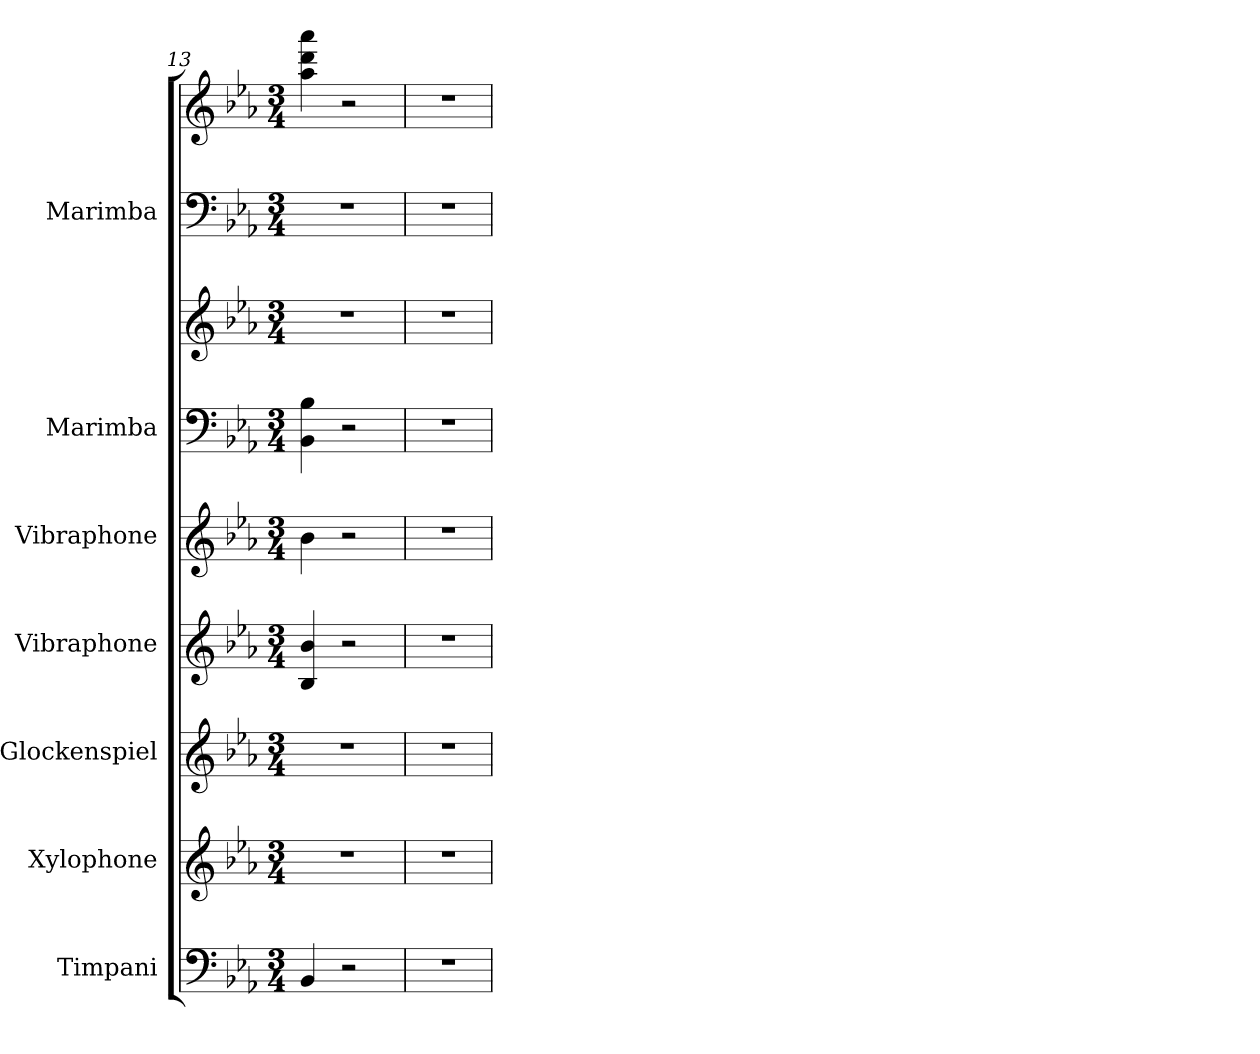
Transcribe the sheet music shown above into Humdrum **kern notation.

**kern	**kern	**kern	**kern	**kern	**kern	**kern	**kern	**kern
*part7	*part6	*part5	*part4	*part3	*part2	*part2	*part1	*part1
*staff9	*staff8	*staff7	*staff6	*staff5	*staff4	*staff3	*staff2	*staff1
*I"Timpani	*I"Xylophone	*I"Glockenspiel	*I"Vibraphone	*I"Vibraphone	*I"Marimba	*	*I"Marimba	*
*I'Timp.	*I'Xyl.	*I'Glk.	*I'Vib.	*I'Vib.	*I'Mrm.	*	*I'Mrm.	*
*clefF4	*clefG2	*clefG2	*clefG2	*clefG2	*clefF4	*clefG2	*clefF4	*clefG2
*	*ITrd-7c-12	*ITrd-14c-24	*	*	*	*	*	*
*k[b-e-a-]	*k[b-e-a-]	*k[b-e-a-]	*k[b-e-a-]	*k[b-e-a-]	*k[b-e-a-]	*k[b-e-a-]	*k[b-e-a-]	*k[b-e-a-]
*M3/4	*M3/4	*M3/4	*M3/4	*M3/4	*M3/4	*M3/4	*M3/4	*M3/4
=13	=13	=13	=13	=13	=13	=13	=13	=13
4BB-/	2.r	2.r	4B-/ 4b-/	4b-\	4BB-\ 4B-\	2.r	2.r	4aa-\ 4ddd\ 4aaa-\
2r	.	.	2r	2r	2r	.	.	2r
=14	=14	=14	=14	=14	=14	=14	=14	=14
2.r	2.r	2.r	2.r	2.r	2.r	2.r	2.r	2.r
=	=	=	=	=	=	=	=	=
*-	*-	*-	*-	*-	*-	*-	*-	*-
